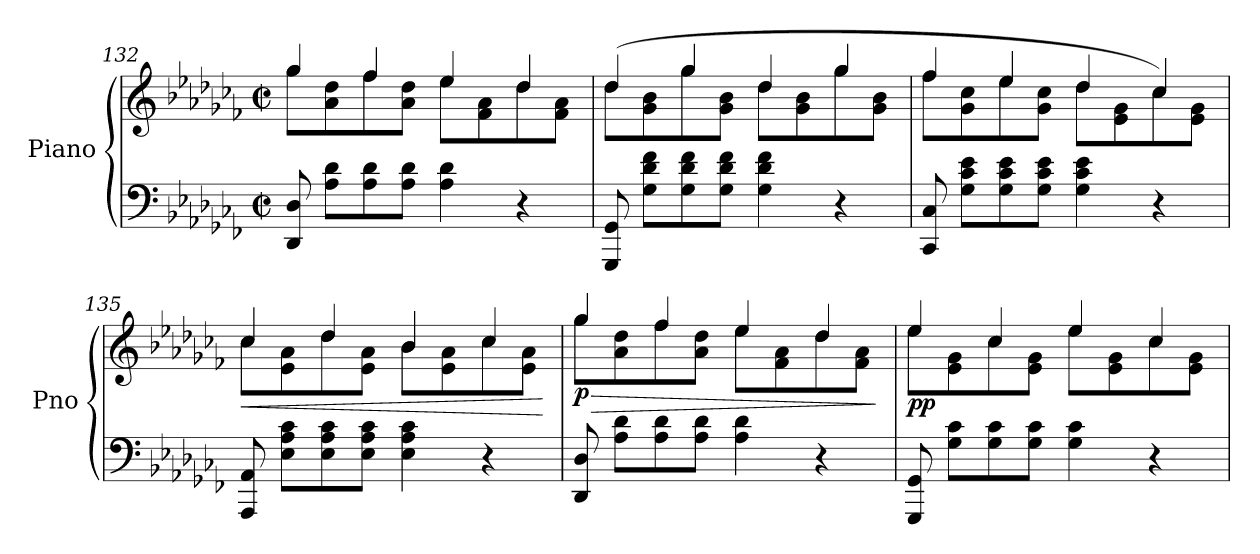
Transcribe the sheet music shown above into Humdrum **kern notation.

**kern	**kern	**dynam
*part1	*part1	*part1
*staff2	*staff1	*staff1/2
*I"Piano	*	*
*I'Pno	*	*
!!LO:LB:g=z
*clefF4	*clefG2	*
*k[b-e-a-d-g-c-f-]	*k[b-e-a-d-g-c-f-]	*
*M2/2	*M2/2	*
*met(c|)	*met(c|)	*
=132	=132	=132
*	*^	*
8DD-/ 8D-/	4gg-/	8gg-\L	.
8A-\ 8d-\L	.	8a-\ 8dd-\	.
8A-\ 8d-\	4ff-/	8ff-\	.
8A-\ 8d-\J	.	8a-\ 8dd-\J	.
4A-\ 4d-\	4ee-/	8ee-\L	.
.	.	8f-\ 8a-\	.
4r	4dd-/	8dd-\	.
.	.	8f-\ 8a-\J	.
=133	=133	=133	=133
8GGG-/ 8GG-/	(4dd-/	8dd-\L	.
8G-\ 8d-\ 8f-\L	.	8g-\ 8b-\	.
8G-\ 8d-\ 8f-\	4gg-/	8gg-\	.
8G-\ 8d-\ 8f-\J	.	8g-\ 8b-\J	.
4G-\ 4d-\ 4f-\	4dd-/	8dd-\L	.
.	.	8g-\ 8b-\	.
4r	4gg-/	8gg-\	.
.	.	8g-\ 8b-\J	.
=134	=134	=134	=134
8CC-/ 8C-/	4ff-/	8ff-\L	.
8G-\ 8c-\ 8e-\L	.	8g-\ 8cc-\	.
8G-\ 8c-\ 8e-\	4ee-/	8ee-\	.
8G-\ 8c-\ 8e-\J	.	8g-\ 8cc-\J	.
4G-\ 4c-\ 4e-\	4dd-/	8dd-\L	.
.	.	8e-\ 8g-\	.
4r	4cc-/)	8cc-\	.
.	.	8e-\ 8g-\J	.
=135	=135	=135	=135
!	!	!	!LO:HP:b
8AAA-/ 8AA-/	4cc-/	8cc-\L	<
8E-\ 8A-\ 8c-\L	.	8e-\ 8a-\	.
8E-\ 8A-\ 8c-\	4dd-/	8dd-\	.
8E-\ 8A-\ 8c-\J	.	8e-\ 8a-\J	.
4E-\ 4A-\ 4c-\	4b-/	8b-\L	.
.	.	8e-\ 8a-\	.
4r	4cc-/	8cc-\	.
.	.	8e-\ 8a-\J	.
*	*v	*v	*
.	.	[
=136	=136	=136
!	!	!LO:HP:b
*	*^	*
!	!	!	!LO:DY:n=1:b
8DD-/ 8D-/	4gg-/	8gg-\L	> p
8A-\ 8d-\L	.	8a-\ 8dd-\	.
8A-\ 8d-\	4ff-/	8ff-\	.
8A-\ 8d-\J	.	8a-\ 8dd-\J	.
4A-\ 4d-\	4ee-/	8ee-\L	.
.	.	8f-\ 8a-\	.
4r	4dd-/	8dd-\	.
.	.	8f-\ 8a-\J	.
*	*v	*v	*
.	.	]
!!LO:PB:g=z
=137	=137	=137
*	*^	*
!	!	!	!LO:DY:b
8GGG-/ 8GG-/	4ee-/	8ee-\L	pp
8G-\ 8c-\L	.	8e-\ 8g-\	.
8G-\ 8c-\	4cc-/	8cc-\	.
8G-\ 8c-\J	.	8e-\ 8g-\J	.
4G-\ 4c-\	4ee-/	8ee-\L	.
.	.	8e-\ 8g-\	.
4r	4cc-/	8cc-\	.
.	.	8e-\ 8g-\J	.
*	*v	*v	*
=	=	=
*-	*-	*-
